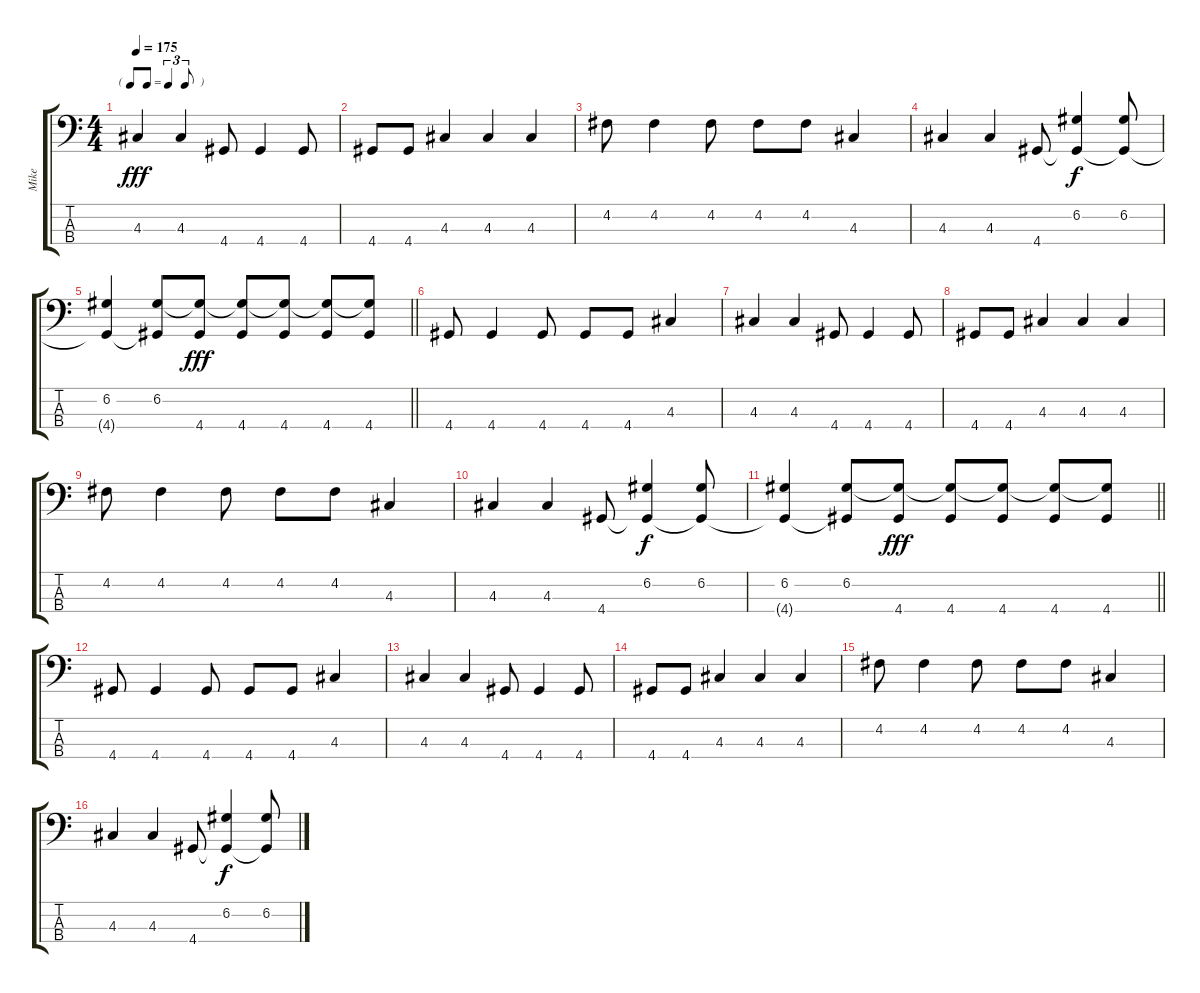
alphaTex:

\track ("Mike" "Mike") {instrument electricbasspick}
\staff {score tabs}
\tuning (G2 D2 A1 E1) {hide}
\ts (4 4)
\tf triplet8th
\tempo 175
\clef f4
\ks c
4.3.4{dy fff} 4.3.4 4.4.8 4.4.4 4.4.8 |
4.4.8 4.4.8 4.3.4 4.3.4 4.3.4 |
4.2.8 4.2.4 4.2.8 4.2.8 4.2.8 4.3.4 |
4.3.4 4.3.4 4.4.8 (6.2 4.4{t}).4{dy f} (6.2 4.4{t}).8 |
\barLineRight lightlight
(6.2 4.4{t}).4 (6.2 4.4{t}).8 (6.2{t} 4.4).8{dy fff} (6.2{t} 4.4).8 (6.2{t} 4.4).8 (6.2{t} 4.4).8 (6.2{t} 4.4).8 |
4.4.8 4.4.4 4.4.8 4.4.8 4.4.8 4.3.4 |
4.3.4 4.3.4 4.4.8 4.4.4 4.4.8 |
4.4.8 4.4.8 4.3.4 4.3.4 4.3.4 |
4.2.8 4.2.4 4.2.8 4.2.8 4.2.8 4.3.4 |
4.3.4 4.3.4 4.4.8 (6.2 4.4{t}).4{dy f} (6.2 4.4{t}).8 |
\barLineRight lightlight
(6.2 4.4{t}).4 (6.2 4.4{t}).8 (6.2{t} 4.4).8{dy fff} (6.2{t} 4.4).8 (6.2{t} 4.4).8 (6.2{t} 4.4).8 (6.2{t} 4.4).8 |
4.4.8 4.4.4 4.4.8 4.4.8 4.4.8 4.3.4 |
4.3.4 4.3.4 4.4.8 4.4.4 4.4.8 |
4.4.8 4.4.8 4.3.4 4.3.4 4.3.4 |
4.2.8 4.2.4 4.2.8 4.2.8 4.2.8 4.3.4 |
4.3.4 4.3.4 4.4.8 (6.2 4.4{t}).4{dy f} (6.2 4.4{t}).8
